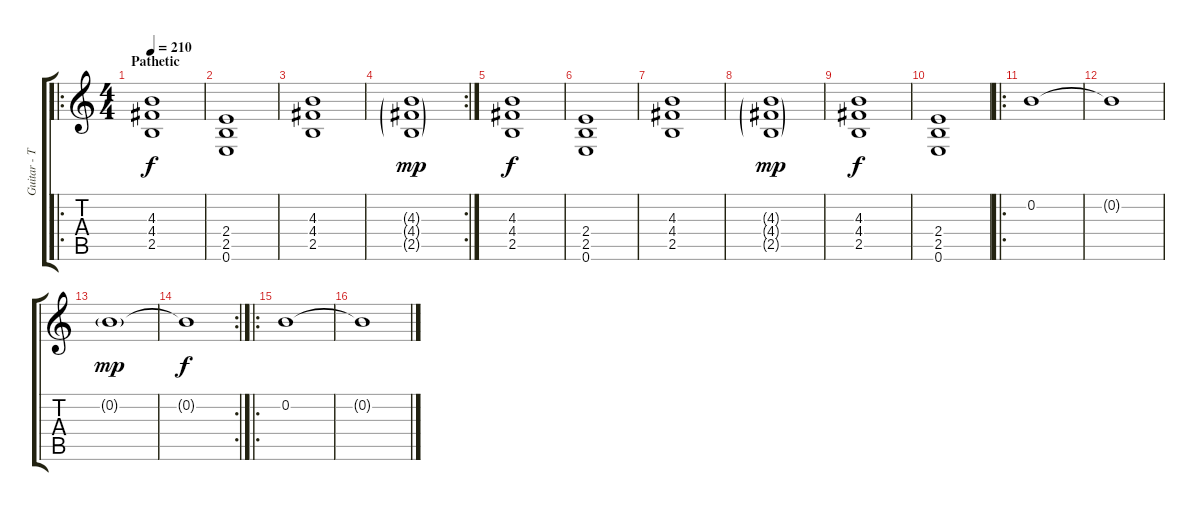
\track ("Guitar - Tom Mattew Delonge" "Guitar - T") {instrument overdrivenguitar}
\staff {score tabs}
\tuning (E4 B3 G3 D3 A2 E2) {hide}
\ro
\ts (4 4)
\section ("" "Pathetic")
\tempo 210
\clef g2
\ks c
(4.3 4.4 2.5).1{dy f} |
(2.4 2.5 0.6).1 |
(4.3 4.4 2.5).1 |
\rc 2
(4.3{g} 4.4{g} 2.5{g}).1{dy mp} |
(4.3 4.4 2.5).1{dy f} |
(2.4 2.5 0.6).1 |
(4.3 4.4 2.5).1 |
(4.3{g} 4.4{g} 2.5{g}).1{dy mp} |
(4.3 4.4 2.5).1{dy f} |
(2.4 2.5 0.6).1 |
\ro
0.2.1 |
0.2{t}.1 |
0.2{g}.1{dy mp} |
\rc 2
0.2{t}.1{dy f} |
\ro
0.2.1 |
0.2{t}.1
